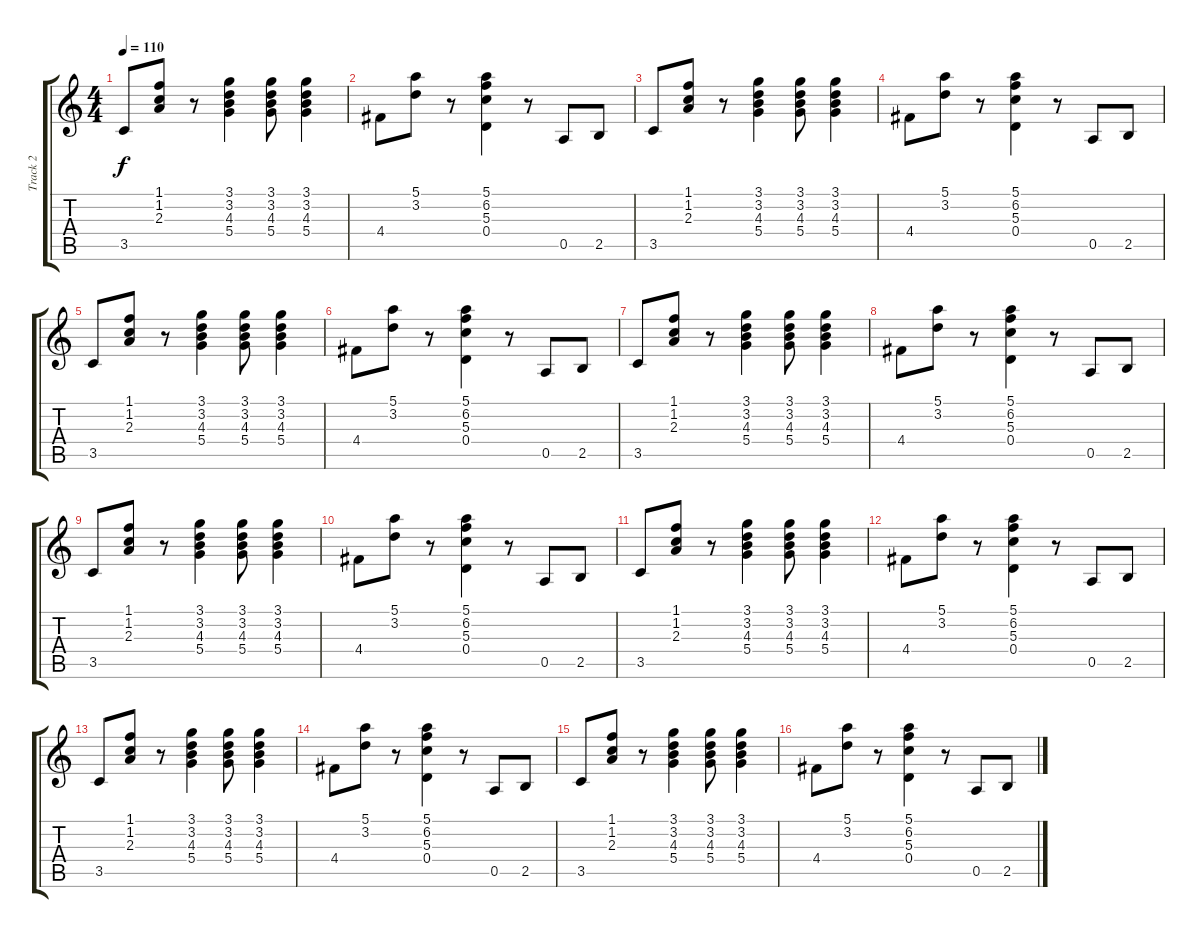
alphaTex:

\track ("Track 2" "Track 2") {instrument electricguitarjazz}
\staff {score tabs}
\tuning (E4 B3 G3 D3 A2 E2) {hide}
\ts (4 4)
\tempo 110
\clef g2
\ks aminor
3.5.8{dy f} (1.1 1.2 2.3).8 r.8 (3.1 3.2 4.3 5.4).4 (3.1 3.2 4.3 5.4).8 (3.1 3.2 4.3 5.4).4 |
4.4.8 (5.1 3.2).8 r.8 (5.1 6.2 5.3 0.4).4 r.8 0.5.8 2.5.8 |
3.5.8 (1.1 1.2 2.3).8 r.8 (3.1 3.2 4.3 5.4).4 (3.1 3.2 4.3 5.4).8 (3.1 3.2 4.3 5.4).4 |
4.4.8 (5.1 3.2).8 r.8 (5.1 6.2 5.3 0.4).4 r.8 0.5.8 2.5.8 |
3.5.8 (1.1 1.2 2.3).8 r.8 (3.1 3.2 4.3 5.4).4 (3.1 3.2 4.3 5.4).8 (3.1 3.2 4.3 5.4).4 |
4.4.8 (5.1 3.2).8 r.8 (5.1 6.2 5.3 0.4).4 r.8 0.5.8 2.5.8 |
3.5.8 (1.1 1.2 2.3).8 r.8 (3.1 3.2 4.3 5.4).4 (3.1 3.2 4.3 5.4).8 (3.1 3.2 4.3 5.4).4 |
4.4.8 (5.1 3.2).8 r.8 (5.1 6.2 5.3 0.4).4 r.8 0.5.8 2.5.8 |
3.5.8 (1.1 1.2 2.3).8 r.8 (3.1 3.2 4.3 5.4).4 (3.1 3.2 4.3 5.4).8 (3.1 3.2 4.3 5.4).4 |
4.4.8{volume 4} (5.1 3.2).8 r.8 (5.1 6.2 5.3 0.4).4 r.8 0.5.8 2.5.8 |
3.5.8 (1.1 1.2 2.3).8 r.8 (3.1 3.2 4.3 5.4).4 (3.1 3.2 4.3 5.4).8 (3.1 3.2 4.3 5.4).4 |
4.4.8 (5.1 3.2).8 r.8 (5.1 6.2 5.3 0.4).4 r.8 0.5.8 2.5.8 |
3.5.8 (1.1 1.2 2.3).8 r.8 (3.1 3.2 4.3 5.4).4 (3.1 3.2 4.3 5.4).8 (3.1 3.2 4.3 5.4).4 |
4.4.8{volume 0} (5.1 3.2).8 r.8 (5.1 6.2 5.3 0.4).4 r.8 0.5.8 2.5.8 |
3.5.8 (1.1 1.2 2.3).8 r.8 (3.1 3.2 4.3 5.4).4 (3.1 3.2 4.3 5.4).8 (3.1 3.2 4.3 5.4).4 |
4.4.8 (5.1 3.2).8 r.8 (5.1 6.2 5.3 0.4).4 r.8 0.5.8 2.5.8
